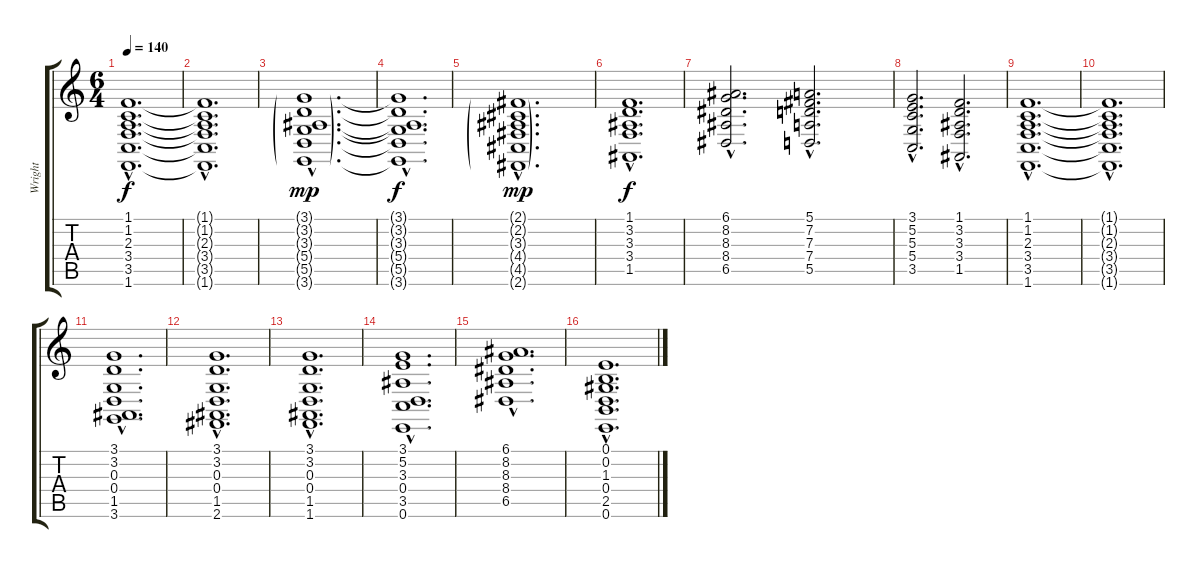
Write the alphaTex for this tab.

\track ("Wright" "Wright") {instrument drawbarorgan}
\staff {score tabs}
\tuning (E4 B3 G3 D3 A2 E2) {hide}
\ts (6 4)
\tempo 140
\clef g2
\ks c
(1.1{hac} 1.2{hac} 2.3{hac} 3.4{hac} 3.5{hac} 1.6{hac}).1{d dy f} |
(1.1{hac t} 1.2{hac t} 2.3{hac t} 3.4{hac t} 3.5{hac t} 1.6{hac t}).1{d} |
(3.1{g hac} 3.2{g hac} 3.3{g hac} 5.4{g hac} 5.5{g hac} 3.6{g hac}).1{d dy mp} |
(3.1{hac t} 3.2{hac t} 3.3{hac t} 5.4{hac t} 5.5{hac t} 3.6{hac t}).1{d dy f} |
(2.1{g hac} 2.2{g hac} 3.3{g hac} 4.4{g hac} 4.5{g hac} 2.6{g hac}).1{d dy mp} |
(1.1{hac} 3.2{hac} 3.3{hac} 3.4{hac} 1.5{hac}).1{d dy f} |
(6.1{hac} 8.2{hac} 8.3{hac} 8.4{hac} 6.5{hac}).2{d} (5.1{hac} 7.2{hac} 7.3{hac} 7.4{hac} 5.5{hac}).2{d} |
(3.1{hac} 5.2{hac} 5.3{hac} 5.4{hac} 3.5{hac}).2{d} (1.1{hac} 3.2{hac} 3.3{hac} 3.4{hac} 1.5{hac}).2{d} |
(1.1{hac} 1.2{hac} 2.3{hac} 3.4{hac} 3.5{hac} 1.6{hac}).1{d} |
(1.1{hac t} 1.2{hac t} 2.3{hac t} 3.4{hac t} 3.5{hac t} 1.6{hac t}).1{d} |
(3.1{hac} 3.2{hac} 0.3{hac} 0.4{hac} 1.5{hac} 3.6{hac}).1{d} |
(3.1{hac} 3.2{hac} 0.3{hac} 0.4{hac} 1.5{hac} 2.6{hac}).1{d} |
(3.1{hac} 3.2{hac} 0.3{hac} 0.4{hac} 1.5{hac} 1.6{hac}).1{d} |
(3.1{hac} 5.2{hac} 3.3{hac} 0.4{hac} 3.5{hac} 0.6{hac}).1{d} |
(6.1{hac} 8.2{hac} 8.3{hac} 8.4{hac} 6.5{hac}).1{d} |
(0.1{hac} 0.2{hac} 1.3{hac} 0.4{hac} 2.5{hac} 0.6{hac}).1{d}
